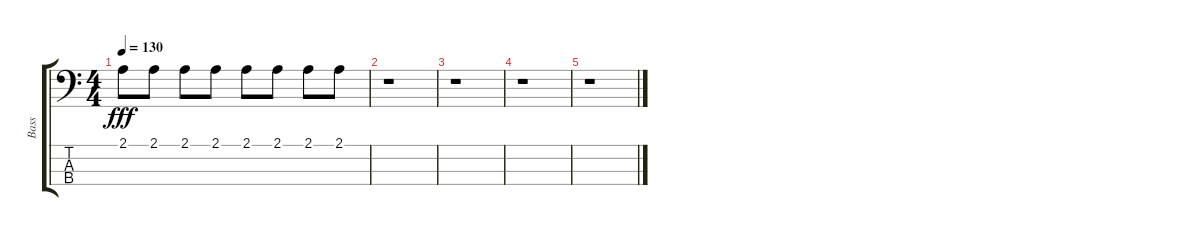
\track ("Bass" "Bass") {instrument electricbassfinger}
\staff {score tabs}
\tuning (G2 D2 A1 E1) {hide}
\ts (4 4)
\tempo 130
\clef f4
\ks c
2.1.8{dy fff} 2.1.8 2.1.8 2.1.8 2.1.8 2.1.8 2.1.8 2.1.8 |
r.1 |
r.1 |
r.1 |
r.1
